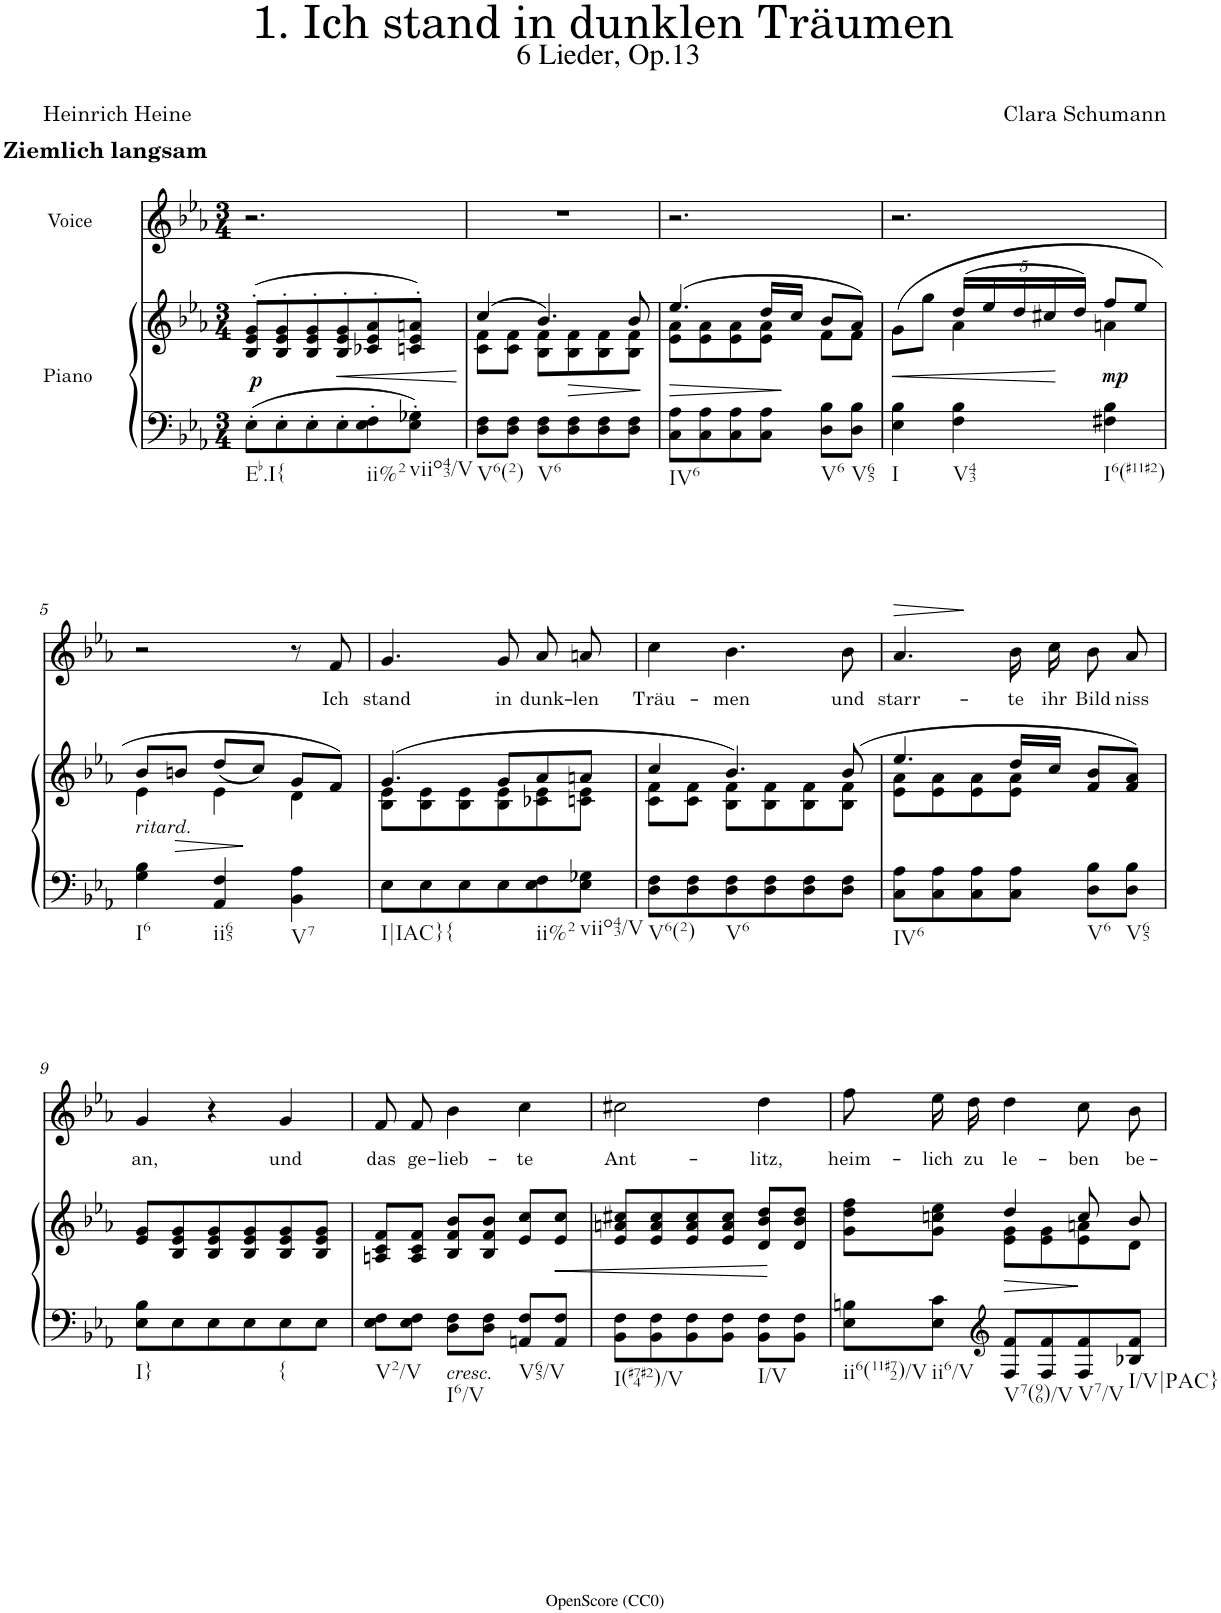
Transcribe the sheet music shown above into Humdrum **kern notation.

**kern	**kern	**dynam	**kern	**text	**dynam
*part2	*part2	*part2	*part1	*part1	*part1
*staff3	*staff2	*staff2/3	*staff1	*staff1	*staff1
*I"Piano	*	*	*I"Voice	*	*
*I'Pno	*	*	*	*	*
*clefF4	*clefG2	*	*clefG2	*	*
*k[b-e-a-]	*k[b-e-a-]	*	*k[b-e-a-]	*	*
*M3/4	*M3/4	*	*M3/4	*	*
=1	=1	=1	=1	=1	=1
!	!	!	!LO:TX:a:B:t=Ziemlich langsam	!	!
!LO:TX:b:t=Eb.I{	!	!	!	!	!
!	!	!LO:DY:b	!	!	!
8E-'\L	(>8B-/'> 8e-/'> 8g/'>L	p	2.r	.	.
8E-'\	8B-/'> 8e-/'> 8g/'>	.	.	.	.
8E-'\	8B-/'> 8e-/'> 8g/'>	.	.	.	.
!	!	!LO:HP:b	!	!	!
8E-'\	8B-/'> 8e-/'> 8g/'>	<	.	.	.
!LO:TX:b:t=ii%2	!	!	!	!	!
8E-\' 8F\'	8c-X/'> 8e-/'> 8a-/'>	.	.	.	.
!LO:TX:b:t=viio43/V	!	!	!	!	!
8E-\' 8G-X\'J	8cn/'> 8e-/'> 8an/'>J)	.	.	.	.
.	.	[	.	.	.
=2	=2	=2	=2	=2	=2
*	*^	*	*	*	*
!LO:TX:b:t=V6(2)	!	!	!	!	!	!
8D\ 8F\L	(4cc/	8c\ 8f\L	.	2.r	.	.
8D\ 8F\J	.	8c\ 8f\J	.	.	.	.
!LO:TX:b:t=V6	!	!	!	!	!	!
8D\ 8F\L	4.b-/)	8B-\ 8f\L	.	.	.	.
!	!	!	!LO:HP:b	!	!	!
8D\ 8F\	.	8B-\ 8f\	>	.	.	.
8D\ 8F\	.	8B-\ 8f\	.	.	.	.
8D\ 8F\J	8b-/	8B-\ 8f\J	.	.	.	.
=3	=3	=3	=3	=3	=3	=3
!LO:TX:b:t=IV6	!	!	!	!	!	!
!	!	!	!LO:HP:b	!	!	!
8C\ 8A-\L	(4.ee-/	8e-\ 8a-\L	>	2.r	.	.
8C\ 8A-\	.	8e-\ 8a-\	.	.	.	.
8C\ 8A-\	.	8e-\ 8a-\	.	.	.	.
8C\ 8A-\J	16dd/LL	8e-\ 8a-\J	.	.	.	.
.	16cc/JJ	.	]	.	.	.
!LO:TX:b:t=V6	!	!	!	!	!	!
8D\ 8B-\L	8b-/L	8f\L	.	.	.	.
!LO:TX:b:t=V65	!	!	!	!	!	!
8D\ 8B-\J	8a-/J)	8f\J	.	.	.	.
=4	=4	=4	=4	=4	=4	=4
!LO:TX:b:t=I	!	!	!	!	!	!
!	!	!	!LO:HP:b	!	!	!
4E-\ 4B-\	(8g\L	4ryy	<	2.r	.	.
.	8gg\J	.	.	.	.	.
*	*Xbrackettup	*	*	*	*	*
!LO:TX:b:t=V43	!	!	!	!	!	!
4F\ 4B-\	(20dd/LL	4a-\	.	.	.	.
.	20ee-/	.	.	.	.	.
.	20dd/	.	.	.	.	.
.	20cc#X/	.	.	.	.	.
.	20dd/JJ)	.	]	.	.	.
!LO:TX:b:t=I6(#11#2)	!	!	!	!	!	!
!	!	!	!LO:DY:b	!	!	!
4F#X\ 4B-\	8ff/L	4an\	mp	.	.	.
.	8ee-/J	.	.	.	.	.
!!LO:LB:g=z
=5	=5	=5	=5	=5	=5	=5
!	!LO:TX:b:i:t=ritard.	!	!	!	!	!
!LO:TX:b:t=I6	!	!	!	!	!	!
4G\ 4B-\	8b-/L	4e-\	.	2r	.	.
!	!	!	!LO:HP:b	!	!	!
.	8bn/J	.	>	.	.	.
!LO:TX:b:t=ii65	!	!	!	!	!	!
4AA-/ 4F/	(<8dd/L	4e-\	.	.	.	.
.	8cc/J)	.	[	.	.	.
!LO:TX:b:t=V7	!	!	!	!	!	!
4BB-\ 4A-\	8g/L	4d\	.	8r	.	.
!	!	!	!	!	!LO:LY:b	!
.	8f/J)	.	.	8f/	Ich	.
=6	=6	=6	=6	=6	=6	=6
!LO:TX:b:t=I|IAC}{	!	!	!	!	!	!
!	!	!	!	!	!LO:LY:b	!
8E-\L	(4.g/	8B-\ 8e-\L	.	4.g/	stand	.
8E-\	.	8B-\ 8e-\	.	.	.	.
8E-\	.	8B-\ 8e-\	.	.	.	.
!	!	!	!	!	!LO:LY:b	!
8E-\	8g/L	8B-\ 8e-\	.	8g/	in	.
!LO:TX:b:t=ii%2	!	!	!	!	!	!
!	!	!	!	!	!LO:LY:b	!
8E-\ 8F\	8a-/	8c-X\ 8e-\	.	8a-/L	dunk-	.
!LO:TX:b:t=viio43/V	!	!	!	!	!	!
!	!	!	!	!	!LO:LY:b	!
8E-\ 8G-X\J	8an/J	8cn\ 8e-\J	.	8an/J	-len	.
=7	=7	=7	=7	=7	=7	=7
!LO:TX:b:t=V6(2)	!	!	!	!	!	!
!	!	!	!	!	!LO:LY:b	!
8D\ 8F\L	4cc/	8c\ 8f\L	.	4cc\	Träu-	.
8D\ 8F\	.	8c\ 8f\J	.	.	.	.
!LO:TX:b:t=V6	!	!	!	!	!	!
!	!	!	!	!	!LO:LY:b	!
8D\ 8F\	4.b-/)	8B-\ 8f\L	.	4.b-\	-men	.
8D\ 8F\	.	8B-\ 8f\	.	.	.	.
8D\ 8F\	.	8B-\ 8f\	.	.	.	.
!	!	!	!	!	!LO:LY:b	!
8D\ 8F\J	(8b-/	8B-\ 8f\J	.	8b-\	und	.
=8	=8	=8	=8	=8	=8	=8
!LO:TX:b:t=IV6	!	!	!	!	!	!
!	!	!	!	!	!LO:LY:b	!LO:HP:b
8C\ 8A-\L	4.ee-/	8e-\ 8a-\L	.	4.a-/	starr-	>
8C\ 8A-\	.	8e-\ 8a-\	.	.	.	.
8C\ 8A-\	.	8e-\ 8a-\	.	.	.	.
!	!	!	!	!	!LO:LY:b	!
8C\ 8A-\J	16dd/LL	8e-\ 8a-\J	.	16b-\LL	-te	]
!	!	!	!	!	!LO:LY:b	!
.	16cc/JJ	.	.	16cc\JJ	ihr	.
!LO:TX:b:t=V6	!	!	!	!	!	!
!	!	!	!	!	!LO:LY:b	!
8D\ 8B-\L	8f/ 8b-/L	4ryy	.	8b-/L	Bild-	.
!LO:TX:b:t=V65	!	!	!	!	!	!
!	!	!	!	!	!LO:LY:b	!
8D\ 8B-\J	8f/ 8a-/J)	.	.	8a-/J	-niss	.
*	*v	*v	*	*	*	*
!!LO:LB:g=z
=9	=9	=9	=9	=9	=9
!LO:TX:b:t=I}	!	!	!	!	!
!	!	!	!	!LO:LY:b	!
8E-\ 8B-\L	8e-/ 8g/L	.	4g/	an,	.
8E-\	8B-/ 8e-/ 8g/	.	.	.	.
8E-\	8B-/ 8e-/ 8g/	.	4r	.	.
8E-\	8B-/ 8e-/ 8g/	.	.	.	.
!LO:TX:b:t={	!	!	!	!	!
!	!	!	!	!LO:LY:b	!
8E-\	8B-/ 8e-/ 8g/	.	4g/	und	.
8E-\J	8B-/ 8e-/ 8g/J	.	.	.	.
=10	=10	=10	=10	=10	=10
!LO:TX:b:t=V2/V	!	!	!	!	!
!	!	!	!	!LO:LY:b	!
8E-\ 8F\L	8An/ 8c/ 8f/L	.	8f/L	das	.
!	!	!	!	!LO:LY:b	!
8E-\ 8F\J	8A/ 8c/ 8f/J	.	8f/J	ge-	.
!LO:TX:b:i:t=cresc.	!	!	!	!	!
!LO:TX:b:t=I6/V	!	!	!	!	!
!	!	!	!	!LO:LY:b	!
8D\ 8F\L	8B-/ 8f/ 8b-/L	.	4b-\	-lieb-	.
8D\ 8F\J	8B-/ 8f/ 8b-/J	.	.	.	.
!LO:TX:b:t=V65/V	!	!	!	!	!
!	!	!	!	!LO:LY:b	!
8AAn/ 8F/L	8e-/ 8cc/L	.	4cc\	-te	.
!	!	!LO:HP:b	!	!	!
8AA/ 8F/J	8e-/ 8cc/J	<	.	.	.
=11	=11	=11	=11	=11	=11
!LO:TX:b:t=I(#74#2)/V	!	!	!	!	!
!	!	!	!	!LO:LY:b	!
8BB-\ 8F\L	8e-/ 8an/ 8cc#X/L	.	2cc#X\	Ant-	.
8BB-\ 8F\	8e-/ 8a/ 8cc#/	.	.	.	.
8BB-\ 8F\	8e-/ 8a/ 8cc#/	.	.	.	.
8BB-\ 8F\J	8e-/ 8a/ 8cc#/J	.	.	.	.
!LO:TX:b:t=I/V	!	!	!	!	!
!	!	!	!	!LO:LY:b	!
8BB-\ 8F\L	8d/ 8b-/ 8dd/L	]	4dd\	-litz,	.
8BB-\ 8F\J	8d/ 8b-/ 8dd/J	.	.	.	.
=12	=12	=12	=12	=12	=12
*	*^	*	*	*	*
!LO:TX:b:t=ii6(11#72)/V	!	!	!	!	!	!
!	!	!	!	!	!LO:LY:b	!
8E-\ 8Bn\L	8g\ 8dd\ 8ff\L	4ryy	.	8ff\L	heim-	.
!LO:TX:b:t=ii6/V	!	!	!	!	!	!
!	!	!	!	!	!LO:LY:b	!
8E-\ 8c\J	8g\ 8ccn\ 8ee-\J	.	.	16ee-\L	-lich	.
!	!	!	!	!	!LO:LY:b	!
.	.	.	.	16dd\JJ	zu	.
*clefG2	*	*	*	*	*	*
!LO:TX:b:t=V7(96)/V	!	!	!	!	!	!
!	!	!	!	!	!LO:LY:b	!
8F/ 8f/L	4dd/	8e-\ 8g\L	.	4dd\	le-	.
8F/ 8f/	.	8e-\ 8g\	.	.	.	.
!LO:TX:b:t=V7/V	!	!	!	!	!	!
!	!	!	!	!	!LO:LY:b	!
8F/ 8f/	8cc/	8e-\ 8an\	[	8cc\L	-ben	.
!LO:TX:b:t=I/V|PAC}	!	!	!	!	!	!
!	!	!	!	!	!LO:LY:b	!
8B-X/ 8f/J	8b-/	8d\J	.	8b-\J	be-	.
*	*v	*v	*	*	*	*
=	=	=	=	=	=
*-	*-	*-	*-	*-	*-
